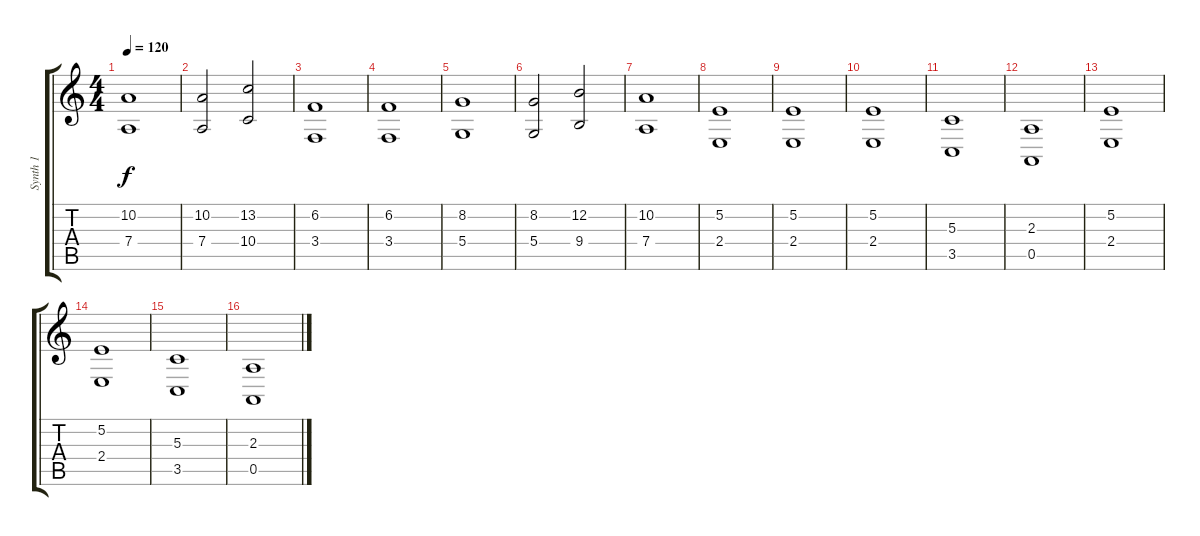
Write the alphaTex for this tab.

\track ("Synth 1" "Synth 1") {instrument stringensemble1}
\staff {score tabs}
\tuning (E4 B3 G3 D3 A2 E2) {hide}
\ts (4 4)
\tempo 120
\clef g2
\ks c
(10.2 7.4).1{dy f} |
(10.2 7.4).2 (13.2 10.4).2 |
(6.2 3.4).1 |
(6.2 3.4).1 |
(8.2 5.4).1 |
(8.2 5.4).2 (12.2 9.4).2 |
(10.2 7.4).1 |
(5.2 2.4).1 |
\section ("" "")
(5.2 2.4).1 |
(5.2 2.4).1 |
(5.3 3.5).1 |
(2.3 0.5).1 |
(5.2 2.4).1 |
(5.2 2.4).1 |
(5.3 3.5).1 |
(2.3 0.5).1
